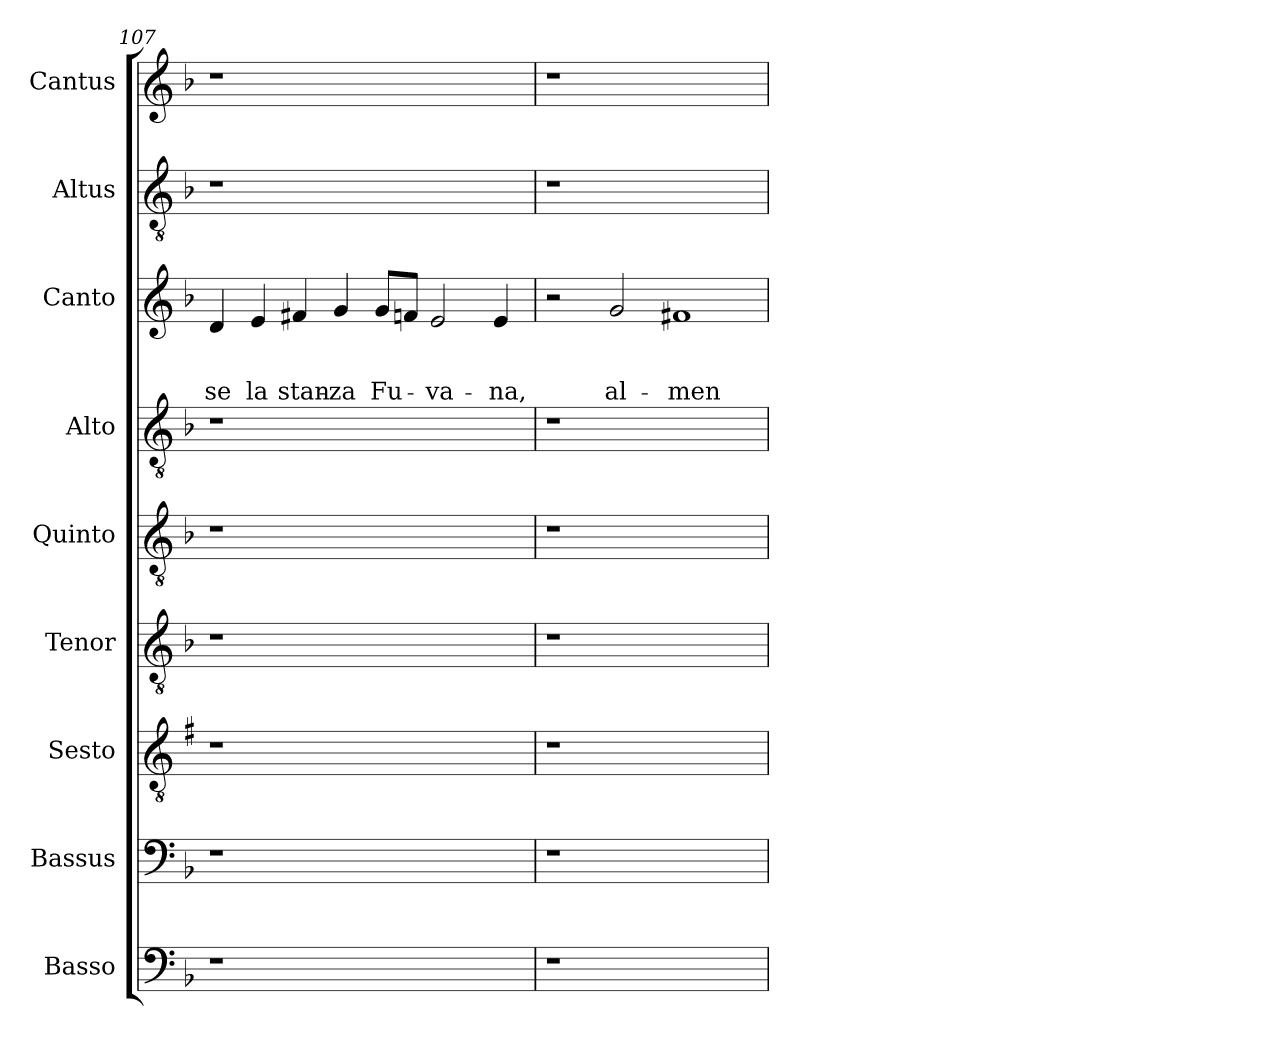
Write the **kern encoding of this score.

**kern	**kern	**kern	**kern	**kern	**kern	**kern	**text	**text	**text	**kern	**kern
*part9	*part8	*part7	*part6	*part5	*part4	*part3	*part3	*part3	*part3	*part2	*part1
*staff9	*staff8	*staff7	*staff6	*staff5	*staff4	*staff3	*staff3	*staff3	*staff3	*staff2	*staff1
*I"Basso	*I"Bassus	*I"Sesto	*I"Tenor	*I"Quinto	*I"Alto	*I"Canto	*	*	*	*I"Altus	*I"Cantus
*	*	*I'Sesto	*I'Tenor	*I'Quinto	*I'Alto	*I'Canto	*	*	*	*I'Altus	*I'Cantus
!!LO:LB:g=z
*clefF4	*clefF4	*clefGv2	*clefGv2	*clefGv2	*clefGv2	*clefG2	*	*	*	*clefGv2	*clefG2
*k[b-]	*k[b-]	*k[f#]	*k[b-]	*k[b-]	*k[b-]	*k[b-]	*	*	*	*k[b-]	*k[b-]
*F:	*F:	*G:	*F:	*F:	*F:	*F:	*	*	*	*F:	*F:
=107	=107	=107	=107	=107	=107	=107	=107	=107	=107	=107	=107
!	!	!	!	!	!	!	!	!	!LO:LY:b	!	!
1r	1r	1r	1r	1r	1r	4d/	.	.	se	1r	1r
!	!	!	!	!	!	!	!	!	!LO:LY:b	!	!
.	.	.	.	.	.	4e/	.	.	la	.	.
!	!	!	!	!	!	!	!	!	!LO:LY:b	!	!
.	.	.	.	.	.	4f#X/	.	.	stan-	.	.
!	!	!	!	!	!	!	!	!	!LO:LY:b	!	!
.	.	.	.	.	.	4g/	.	.	-za	.	.
!	!	!	!	!	!	!	!	!	!LO:LY:b	!	!
1ryy	1ryy	1ryy	1ryy	1ryy	1ryy	8g/L	.	.	Fu-	1ryy	1ryy
.	.	.	.	.	.	8fn/J	.	.	.	.	.
!	!	!	!	!	!	!	!	!	!LO:LY:b	!	!
.	.	.	.	.	.	2e/	.	.	-va-	.	.
!	!	!	!	!	!	!	!	!	!LO:LY:b	!	!
.	.	.	.	.	.	4e/	.	.	-na,	.	.
=108	=108	=108	=108	=108	=108	=108	=108	=108	=108	=108	=108
1r	1r	1r	1r	1r	1r	2r	.	.	.	1r	1r
!	!	!	!	!	!	!	!	!	!LO:LY:b	!	!
.	.	.	.	.	.	2g/	.	.	al-	.	.
!	!	!	!	!	!	!	!	!	!LO:LY:b	!	!
1ryy	1ryy	1ryy	1ryy	1ryy	1ryy	1f#X	.	.	-men	1ryy	1ryy
=	=	=	=	=	=	=	=	=	=	=	=
*-	*-	*-	*-	*-	*-	*-	*-	*-	*-	*-	*-
